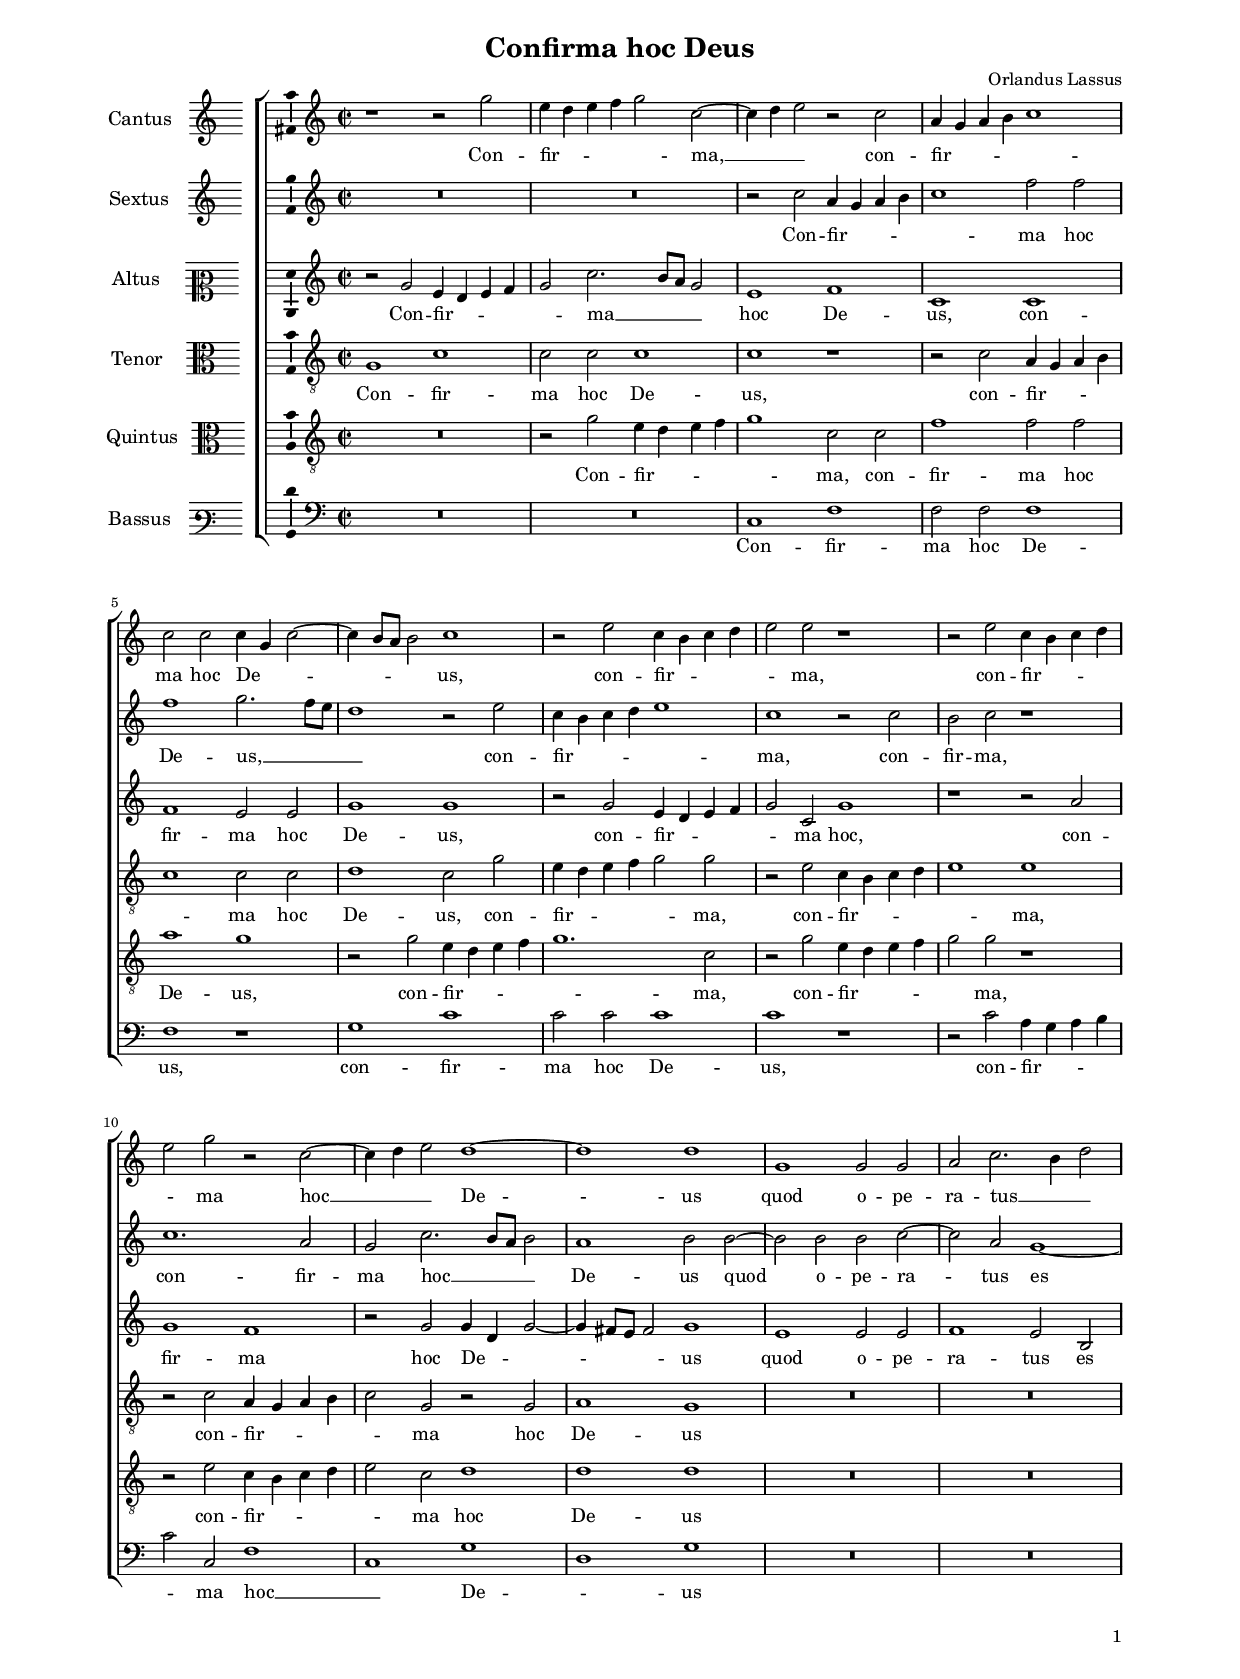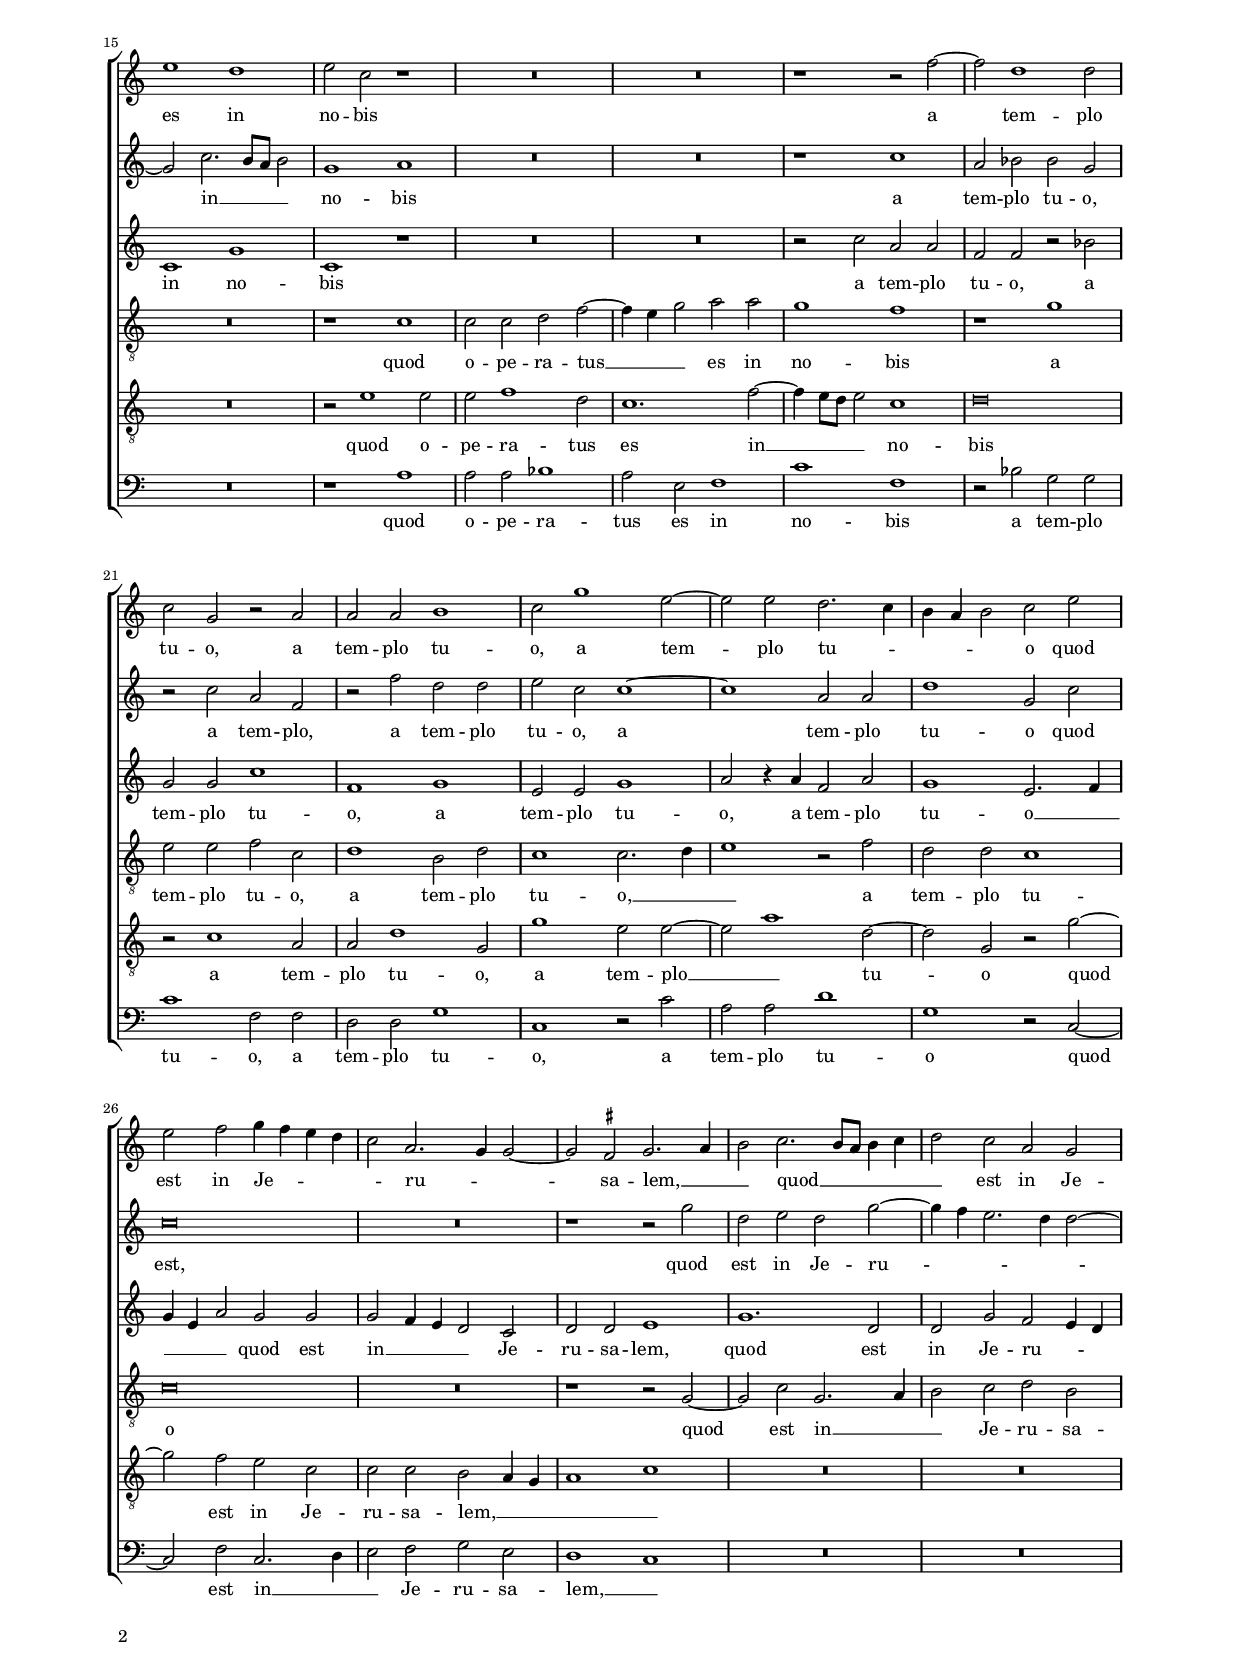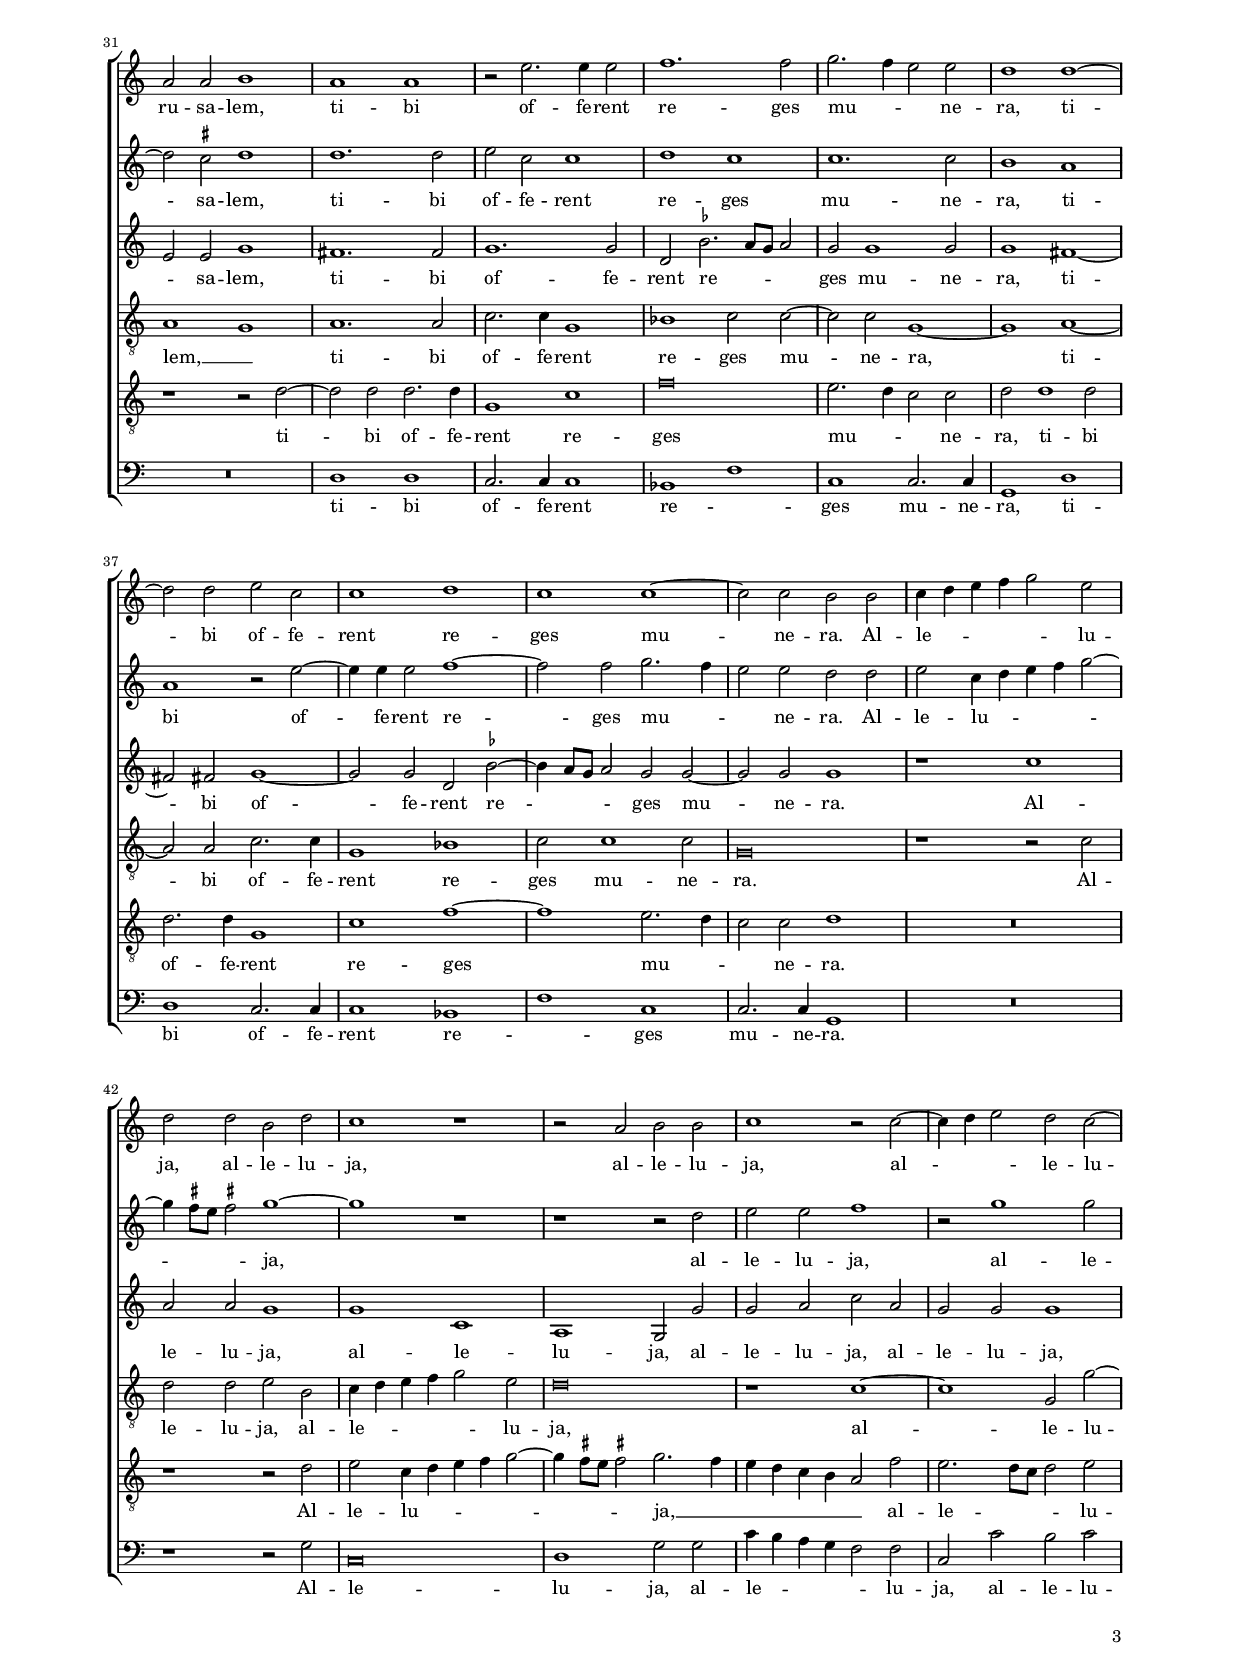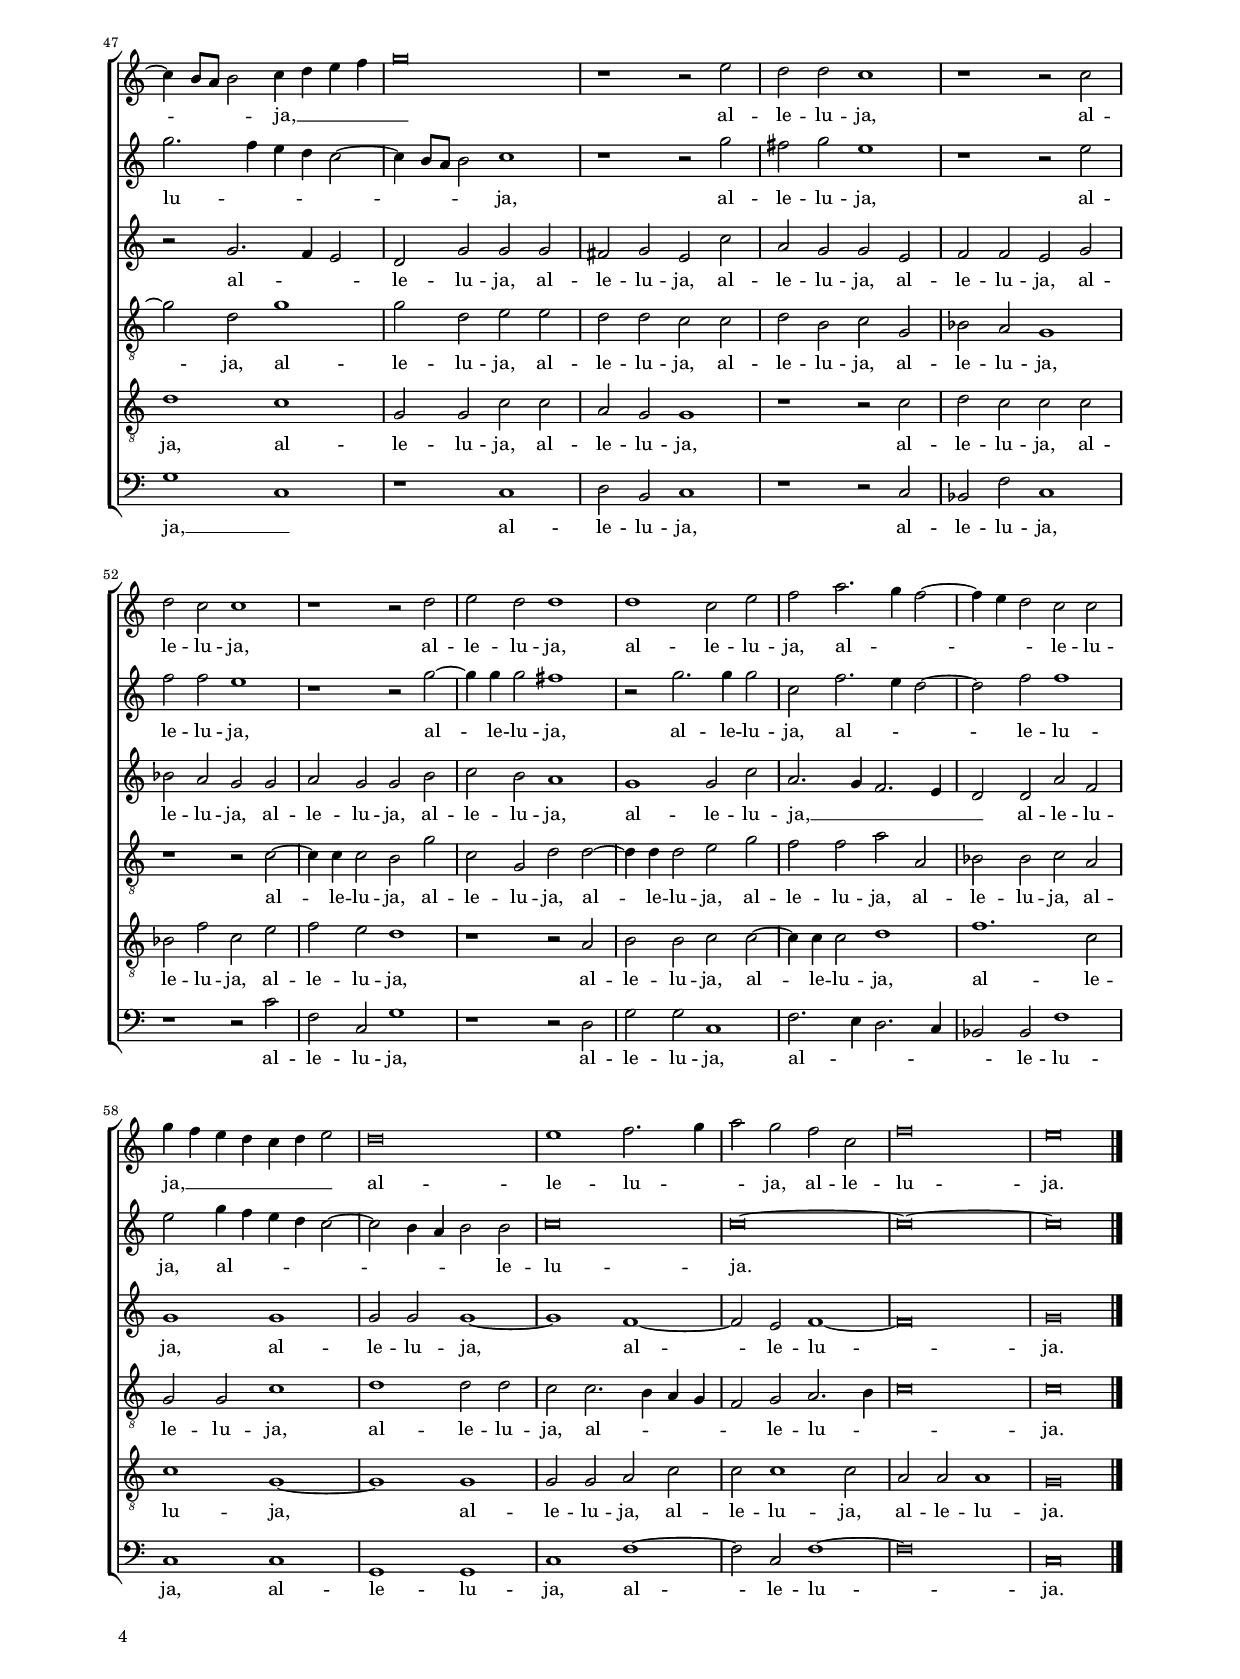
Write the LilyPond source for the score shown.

\header
{
  title="Confirma hoc Deus"
  composer="Orlandus Lassus"
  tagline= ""
}

\version "2.24.1"
\include "deutsch.ly"
#(set-global-staff-size 15)
% #(set-default-paper-size "letter")
#(ly:set-option 'point-and-click #f)


\paper
	{
	top-margin = 1.5 \cm
	bottom-margin = 0.9 \cm
	left-margin = 2 \cm
	right-margin = 2 \cm
	ragged-bottom = ##f
	ragged-last-bottom = ##f
	print-page-number = ##f
	system-system-spacing = #'((basic-distance . 16) (minimum-distance . 14) (padding . 5) (strechability . 150))
	oddFooterMarkup=\markup   \fill-line { "" \fromproperty #'page:page-number-string }
	evenFooterMarkup=\markup  \fill-line { \fromproperty #'page:page-number-string "" }
	last-bottom-spacing = #'((basic-distance . 12) (minimum-distance . 7) (padding . 4))
	systems-per-page = 3
%	min-systems-per-page = 3
	}


global = {
	\key c \major
	\time 2/2 \set Score.measureLength = #(ly:make-moment 2/1)
	\skip 1*2*63 \bar "|."
	}

ficta = { \once \set suggestAccidentals = ##t }
	
forget = #(define-music-function (music) (ly:music?) #{
	\accidentalStyle forget
	$music
	\accidentalStyle default
	#})


incipitcantus = \markup { \score {
	{
	\set Staff.instrumentName = \markup { \fontsize #1 "Cantus" }
	\key c \major
	\clef violin
	s4 \bar ""
	}
	\layout  {
	raggedright = ##t
	indent = 1.6 \cm
	line-width = 2.5 \cm
	\context { \Staff \remove Time_signature_engraver }
	\override Staff.Clef.Y-extent = #'(0 . 0)
	}} \hspace #1 }


incipitsextus = \markup { \score {
	{
	\set Staff.instrumentName = \markup { \fontsize #1 "Sextus" }
	\key c \major
	\clef violin
	s4 \bar ""
	}
	\layout  {
	raggedright = ##t
	indent = 1.6 \cm
	line-width = 2.5 \cm
	\context { \Staff \remove Time_signature_engraver }
	\override Staff.Clef.Y-extent = #'(0 . 0)
	}} \hspace #1 }
      
      
incipitaltus = \markup { \score {
	{
	\set Staff.instrumentName = \markup { \fontsize #1 "Altus" }
	\key c \major
	\clef mezzosoprano
	s4 \bar ""
	}
	\layout  {
	raggedright = ##t
	indent = 1.6 \cm
	line-width = 2.5 \cm
	\context { \Staff \remove Time_signature_engraver }
	\override Staff.Clef.Y-extent = #'(0 . 0)
	}} \hspace #1 }


incipittenor = \markup { \score {
	{
	\set Staff.instrumentName = \markup { \fontsize #1 "Tenor" }
	\key c \major
	\clef alto
	s4 \bar ""
	}
	\layout  {
	raggedright = ##t
	indent = 1.6 \cm
	line-width = 2.5 \cm
	\context { \Staff \remove Time_signature_engraver }
	\override Staff.Clef.Y-extent = #'(0 . 0)
	}} \hspace #1 }
      
      
incipitquintus = \markup { \score {
	{
	\set Staff.instrumentName = \markup { \fontsize #1 "Quintus" }
	\key c \major
	\clef alto
	s4 \bar ""
	}
	\layout  {
	raggedright = ##t
	indent = 1.6 \cm
	line-width = 2.5 \cm
	\context { \Staff \remove Time_signature_engraver }
	\override Staff.Clef.Y-extent = #'(0 . 0)
	}} \hspace #1 }
      
      
incipitbassus = \markup { \score {
	{
	\set Staff.instrumentName = \markup { \fontsize #1 "Bassus" }
	\key c \major
	\clef varbaritone
	s4 \bar ""
	}
	\layout  {
	raggedright = ##t
	indent = 1.6 \cm
	line-width = 2.5 \cm
	\context { \Staff \remove Time_signature_engraver }
	\override Staff.Clef.Y-extent = #'(0 . 0)
	}} \hspace #1 }


cantus =  \relative c''
	{
	r1 r2 g'
	e4 d e f g2 c,~
	c4 d e2 r c
	a4 g a h c1
%5
	c2 c c4 g c2~ |
	c4 h8 a h2 c1
	r2 e c4 h c d
	e2 e r1
	r2 e c4 h c d
%10
	e2 g r c,~ |
	c4 d e2 d1~
	d1 d
	g,1 g2 g
	a2 c2. h4 d2
%15
	e1 d |
	e2 c r1
	R\breve
	R\breve
	r1 r2 f~
%20
	f2 d1 d2 |
	c2 g r a
	a2 a h1
	c2 g'1 e2~
	e2 e d2. c4
%25
	h4 a h2 c e |
	e2 f g4 f e d
	c2 a2. g4 g2~
	g2 \ficta fis g2. a4
	h2 c2. h8 a h4 c
%30
	d2 c a g |
	a2 a h1
	a1 a
	r2 e'2. e4 e2
	f1. f2
%35
	g2. f4 e2 e2 
	d1 d~
	d2 d e c
	c1 d
	c1 c~
%40
	c2 c h h |
	c4 d e f g2 e
	d2 d h d
	c1 r
	r2 a h h
%45
	c1 r2 c~ |
	c4 d e2 d c~
	c4 h8 a h2 c4 d e f
	g\breve
	r1 r2 e
%50
	d2 d c1 |
	r1 r2 c
	d2 c c1
	r1 r2 d
	e2 d d1
%55
	d1 c2 e |
	f2 a2. g4 f2~
	f4 e d2 c c
	g'4 f e d c d e2
	d\breve
%60
	e1 f2. g4 |
	a2 g f c
	f\breve
	e\breve |
	}


sextus = \relative c''
	{
	R\breve
	R\breve
	r2 c a4 g a h
	c1 f2 f
%5
	f1 g2. f8 e |
	d1 r2 e
	c4 h c d e1
	c1 r2 c
	h2 c r1
%10
	c1. a2 |
	g2 c2. h8 a h2
	a1 h2 h~
	h2 h h c~
	c2 a g1~
%15
	g2 c2. h8 a h2 |
	g1 a
	R\breve
	R\breve
	r1 c
%20
	a2 b b g |
	r2 c a f
	r2 f' d d
	e2 c c1~
	c1 a2 a
%25
	d1 g,2 c |
	c\breve
	R\breve
	r1 r2 g'
	d2 e d g~
%30
	g4 f e2. d4 d2~ |
	d2 \ficta cis d1
	d1. d2
	e2 c c1
	d1 c
%35
	c1. c2 |
	h1 a
	a1 r2 e'~
	e4 e e2 f1~
	f2 f g2. f4
%40
	e2 e d d |
	e2 c4 d e f g2~
	g4 \ficta fis8 e \ficta fis!2 g1~
	g1 r
	r1 r2 d
%45
	e2 e f1 |
	r2 g1 g2
	g2. f4 e d c2~
	c4 h8 a h2 c1
	r1 r2 g'
%50
	fis2 g e1 |
	r1 r2 e
	f2 f e1
	r1 r2 g~
	g4 g g2 fis1
%55
	r2 g2. g4 g2 |
	c,2 f2. e4 d2~
	d2 f f1
	e2 g4 f e d c2~
	c2 h4 a h2 h
%60
	c\breve |
	c\breve~
	c\breve~
	c\breve |
	}


altus =  \relative c'
	{
	r2 g' e4 d e f
	g2 c2. h8 a g2
	e1 f
	c1 c
%5
	f1 e2 e |
	g1 g
	r2 g e4 d e f
	g2 c, g'1
	r1 r2 a
%10
	g1 f |
	r2 g g4 d g2~
	g4 fis8 e fis2 g1
	e1 e2 e
	f1 e2 h
%15
	c1 g' |
	c,1 r
	R\breve
	R\breve
	r2 c' a a
%20
	f2 f r b |
	g2 g c1
	f,1 g
	e2 e g1
	a2 r4 a f2 a
%25
	g1 e2. f4 |
	g4 e a2 g g
	g2 f4 e d2 c
	d2 d e1
	g1. d2
%30
	d2 g f e4 d |
	e2 e g1
	fis1. fis2
	g1. g2
	d2 \ficta b'2. a8 g a2
%35
	g2 g1 g2 |
	g1 fis~
	fis2 fis g1~
	g2 g d \ficta b'2~
	b4 a8 g a2 g g~
%40
	g2 g g1 |
	r1 c
	a2 a g1
	g1 c,
	a1 g2 g'
%45
	g2 a c a |
	g2 g g1
	r2 g2. f4 e2
	d2 g g g
	fis2 g e c'
%50
	a2 g g e |
	f2 f e g
	b2 a g g
	a2 g g h
	c2 h a1
%55
	g1 g2 c |
	a2. g4 f2. e4
	d2 d a' f
	g1 g
	g2 g g1~
%60
	g1 f~ |
	f2 e f1~
	f\breve
	g\breve |
	}


tenor =  \relative c'
	{
	g1 c
	c2 c c1
	c1 r
	r2 c a4 g a h
%5
	c1 c2 c |
	d1 c2 g'
	e4 d e f g2 g
	r2 e c4 h c d
	e1 e
%10
	r2 c a4 g a h |
	c2 g r g
	a1 g
	R\breve
	R\breve
%15
	R\breve |
	r1 c
	c2 c d f~
	f4 e g2 a a
	g1 f
%20
	r1 g |
	e2 e f c
	d1 h2 d
	c1 c2. d4
	e1 r2 f
%25
	d2 d c1 |
	c\breve
	R\breve
	r1 r2 g~
	g2 c g2. a4
%30
	h2 c d h |
	a1 g
	a1. a2
	c2. c4 g1
	b1 c2 c~
%35
	c2 c g1~ |
	g1 a~
	a2 a c2. c4
	g1 b
	c2 c1 c2
%40
	g\breve |
	r1 r2 c
	d2 d e h
	c4 d e f g2 e
	d\breve
%45
	r1 c~ |
	c1 g2 g'~
	g2 d g1
	g2 d e e
	d2 d c c
%50
	d2 h c g |
	b2 a g1
	r1 r2 c~
	c4 c c2 h g'
	c,2 g d' d~
%55
	d4 d d2 e g |
	f2 f a a,
	b2 b c a
	g2 g c1
	d1 d2 d
%60
	c2 c2. h4 a g |
	f2 g a2. h4
	c\breve
	c\breve |
	}


quintus  =  \relative c'
	{
	R\breve
	r2 g' e4 d e f
	g1 c,2 c
	f1 f2 f
%5
	a1 g |
	r2 g e4 d e f
	g1. c,2
	r2 g' e4 d e f
	g2 g r1
%10
	r2 e c4 h c d |
	e2 c d1
	d1 d
	R\breve
	R\breve
%15
	R\breve |
	r2 e1 e2
	e2 f1 d2
	c1. f2~
	f4 e8 d e2 c1
%20
	d\breve |
	r2 c1 a2
	a2 d1 g,2
	g'1 e2 e~
	e2 a1 d,2~
%25
	d2 g, r g'~ |
	g2 f e c
	c2 c h a4 g
	a1 c
	R\breve
%30
	R\breve |
	r1 r2 d~
	d2 d d2. d4
	g,1 c
	f\breve
%35
	e2. d4 c2 c |
	d2 d1 d2
	d2. d4 g,1
	c1 f~
	f1 e2. d4
%40
	c2 c d1 |
	R\breve
	r1 r2 d
	e2 c4 d e f g2~
	g4 \ficta fis8 e \ficta fis!2 g2. \forget f4
%45
	e4 d c h a2 f' |
	e2. d8 c d2 e
	d1 c
	g2 g c c
	a2 g g1
%50
	r1 r2 c |
	d2 c c c
	b2 f' c e
	f2 e d1
	r1 r2 a
%55
	h2 h c c~ |
	c4 c c2 d1
	f1. c2
	c1 g~
	g1 g
%60
	g2 g a c |
	c2 c1 c2
	a2 a a1
	g\breve |
	}


bassus  =  \relative c
	{
	R\breve
	R\breve
	c1 f
	f2 f f1
%5
	f1 r |
	g1 c
	c2 c c1
	c1 r
	r2 c a4 g a h
%10
	c2 c, f1 |
	c1 g'
	d1 g
	R\breve
	R\breve
%15
	R\breve |
	r1 a
	a2 a b1
	a2 e f1
	c'1 f,
%20
	r2 b g g |
	c1 f,2 f
	d2 d g1
	c,1 r2 c'
	a2 a d1
%25
	g,1 r2 c,~ |
	c2 f c2. d4
	e2 f g e
	d1 c
	R\breve
%30
	R\breve |
	R\breve
	d1 d
	c2. c4 c1
	b1 f'
%35
	c1 c2. c4 |
	g1 d'
	d1 c2. c4
	c1 b
	f'1 c
%40
	c2. c4 g1 |
	R\breve
	r1 r2 g'
	c,\breve
	d1 g2 g
%45
	c4 h a g f2 f |
	c2 c' h c
	g1 c,
	r1 c
	d2 h c1
%50
	r1 r2 c |
	b2 f' c1
	r1 r2 c'
	f,2 c g'1
	r1 r2 d
%55
	g2 g c,1 |
	f2. e4 d2. c4
	b2 b f'1
	c1 c
	g1 g
%60
	c1 f~ |
	f2 c f1~
	f\breve
	c\breve |
	}


lyricscantus = \lyricmode {
	Con -- fir -- _ _ _ _ ma, __ _ _
	con -- fir -- _ _ _ _ ma hoc De -- _ _ _ _ _ us,
	con -- fir -- _ _ _ _ ma,
	con -- fir -- _ _ _ _ ma hoc __ _ _ De -- us
	quod o -- pe -- ra -- tus __ _ _ es in no -- bis
	a tem -- plo tu -- o,
	a tem -- plo tu -- o,
	a tem -- plo tu -- _ _ _ _ o
	quod est in Je -- _ _ _ _ ru -- _ _ sa -- lem, __ _ _
	quod __ _ _ _ _ _ est in Je -- ru -- sa -- lem,
	ti -- bi of -- fe -- rent re -- ges mu -- _ _ ne -- ra,
	ti -- bi of -- fe -- rent re -- ges mu -- ne -- ra.
	Al -- le -- _ _ _ _ lu -- ja,
	al -- le -- lu -- ja,
	al -- le -- lu -- ja,
	al -- _ _ le -- lu -- _ _ _ ja, __ _ _ _ _
	al -- le -- lu -- ja,
	al -- le -- lu -- ja,
	al -- le -- lu -- ja,
	al -- le -- lu -- ja,
	al -- _ _ _ _ le -- lu -- ja, __ _ _ _ _ _ _ 
	al -- le -- lu -- _ _ ja,
	al -- le -- lu -- ja.
	}


lyricssextus = \lyricmode {
	Con -- fir -- _ _ _ _ ma hoc De -- us, __ _ _ _
	con -- fir -- _ _ _ _ ma,
	con -- fir -- ma,
	con -- fir -- ma hoc __ _ _ _ De -- us
	quod o -- pe -- ra -- tus es in __ _ _ _ no -- bis
	a tem -- plo tu -- o,
	a tem -- plo,
	a tem -- plo tu -- o,
	a tem -- plo tu -- o
	quod est,
	quod est in Je -- ru -- _ _ _ _ sa -- lem,
	ti -- bi of -- fe -- rent re -- ges mu -- ne -- ra,
	ti -- bi of -- fe -- rent re -- ges mu -- _ _ ne -- ra.
	Al -- le -- lu -- _ _ _ _ _ _ _ ja,
	al -- le -- lu -- ja,
	al -- le -- lu -- _ _ _ _ _ _ _ ja,
	al -- le -- lu -- ja,
	al -- le -- lu -- ja,
	al -- le -- lu -- ja,
	al -- le -- lu -- ja,
	al -- _ _ le -- lu -- ja,
	al -- _ _ _ _ _ _ _ le -- lu -- ja.
	}


lyricsaltus = \lyricmode {
	Con -- fir -- _ _ _ _ ma __ _ _ _ hoc De -- us,
	con -- fir -- ma hoc De -- us,
	con -- fir -- _ _ _ _ ma hoc,
	con -- fir -- ma hoc De -- _ _ _ _ _ us
	quod o -- pe -- ra -- tus es in no -- bis
	a tem -- plo tu -- o,
	a tem -- plo tu -- o,
	a tem -- plo tu -- o,
	a tem -- plo tu -- o __ _ _ _ _
	quod est in __ _ _ _ Je -- ru -- sa -- lem,
	quod est in Je -- ru -- _ _ _ sa -- lem,
	ti -- bi of -- fe -- rent re -- _ _ _ ges mu -- ne -- ra,
	ti -- bi of -- fe -- rent re -- _ _ _ ges mu -- ne -- ra.
	Al -- le -- lu -- ja,
	al -- le -- lu -- ja,
	al -- le -- lu -- ja,
	al -- le -- lu -- ja,
	al -- _ _ le -- lu -- ja,
	al -- le -- lu -- ja,
	al -- le -- lu -- ja,
	al -- le -- lu -- ja,
	al -- le -- lu -- ja,
	al -- le -- lu -- ja,
	al -- le -- lu -- ja,
	al -- le -- lu -- ja, __ _ _ _ _ 
	al -- le -- lu -- ja,
	al -- le -- lu -- ja,
	al -- le -- lu -- ja.
	}
	

lyricstenor = \lyricmode {
	Con -- fir -- ma hoc De -- us,
	con -- fir -- _ _ _ _ ma hoc De -- us,
	con -- fir -- _ _ _ _ ma,
	con -- fir -- _ _ _ _ ma,
	con -- fir -- _ _ _ _ ma hoc De -- us
	quod o -- pe -- ra -- tus __ _ _ es in no -- bis
	a tem -- plo tu -- o,
	a tem -- plo tu -- o, __ _ _
	a tem -- plo tu -- o
	quod est in __ _ _ Je -- ru -- sa -- lem, __ _
	ti -- bi of -- fe -- rent re -- ges mu -- ne -- ra,
	ti -- bi of -- fe -- rent re -- ges mu -- ne -- ra.
	Al -- le -- lu -- ja,
	al -- le -- _ _ _ _ lu -- ja,
	al -- le -- lu -- ja,
	al -- le -- lu -- ja,
	al -- le -- lu -- ja,
	al -- le -- lu -- ja,
	al -- le -- lu -- ja,
	al -- le -- lu -- ja,
	al -- le -- lu -- ja,
	al -- le -- lu -- ja,
	al -- le -- lu -- ja,
	al -- le -- lu -- ja,
	al -- le -- lu -- ja,
	al -- le -- lu -- ja,
	al -- _ _ _ _ le -- lu -- _ _ ja.
	}


lyricsquintus = \lyricmode {
	Con -- fir -- _ _ _ _ ma,
	con -- fir -- ma hoc De -- us,
	con -- fir -- _ _ _ _ ma,
	con -- fir -- _ _ _ _ ma,
	con -- fir -- _ _ _ _ ma hoc De -- us
	quod o -- pe -- ra -- tus es in __ _ _ _ no -- bis
	a tem -- plo tu -- o,
	a tem -- plo __ _ tu -- o
	quod est in Je -- ru -- sa -- lem, __ _ _ _ _
	ti -- bi of -- fe -- rent re -- ges mu -- _ _ ne -- ra,
	ti -- bi of -- fe -- rent re -- ges mu -- _ _ ne -- ra.
	Al -- le -- lu -- _ _ _ _ _ _ _ ja, __ _ _ _ _ _ _
	al -- le -- _ _ _ lu -- ja,
	al -- le -- lu -- ja,
	al -- le -- lu -- ja,
	al -- le -- lu -- ja,
	al -- le -- lu -- ja,
	al -- le -- lu -- ja,
	al -- le -- lu -- ja,
	al -- le -- lu -- ja,
	al -- le -- lu -- ja,
	al -- le -- lu -- ja,
	al -- le -- lu -- ja,
	al -- le -- lu -- ja.
	}


lyricsbassus = \lyricmode {
	Con -- fir -- ma hoc De -- us,
	con -- fir -- ma hoc De -- us,
	con -- fir -- _ _ _ _ ma hoc __ _ De -- _ us
	quod o -- pe -- ra -- tus es in no -- bis
	a tem -- plo tu -- o,
	a tem -- plo tu -- o,
	a tem -- plo tu -- o
	quod est in __ _ _ Je -- ru -- sa -- lem, __ _
	ti -- bi of -- fe -- rent re -- _ ges mu -- ne -- ra,
	ti -- bi of -- fe -- rent re -- _ ges mu -- ne -- ra.
	Al -- le -- lu -- ja,
	al -- le -- _ _ _ _ lu -- ja,
	al -- le -- lu -- ja, __ _
	al -- le -- lu -- ja,
	al -- le -- lu -- ja,
	al -- le -- lu -- ja,
	al -- le -- lu -- ja,
	al -- _ _ _ _ le -- lu -- ja,
	al -- le -- lu -- ja,
	al -- le -- lu -- ja.
	}


\score
{  
	\transpose c c {
	\new ChoirStaff \with { \override StaffGrouper.staff-staff-spacing.basic-distance = #11.5 }
	<<

	\new Staff << \global
	\new Voice="v1" {
		\set Staff.instrumentName=\incipitcantus
		\set Staff.midiInstrument = "reed organ"
		\clef violin
		\cantus }
	\new Lyrics \lyricsto "v1" {\lyricscantus }
	>>


	\new Staff << \global
	\new Voice="v6" {
		\set Staff.instrumentName=\incipitsextus
		\set Staff.midiInstrument = "reed organ"
		\clef violin 
		\sextus}
	\new Lyrics \lyricsto "v6" {\lyricssextus }
	>>


	\new Staff << \global
	\new Voice="v2" {
		\set Staff.instrumentName=\incipitaltus
		\set Staff.midiInstrument = "reed organ"
		\clef violin 
		\altus}
	\new Lyrics \lyricsto "v2" {\lyricsaltus }
	>>


	\new Staff << \global
	\new Voice="v3" {
		\set Staff.instrumentName=\incipittenor
		\set Staff.midiInstrument = "reed organ"
		\clef "G_8"
		\tenor }
	\new Lyrics \lyricsto "v3" {\lyricstenor }
	>>


	\new Staff << \global
	\new Voice="v5" {
		\set Staff.instrumentName=\incipitquintus
		\set Staff.midiInstrument = "reed organ"
		\clef "G_8"
		\quintus}
	\new Lyrics \lyricsto "v5" {\lyricsquintus }
	>>


	\new Staff << \global
	\new Voice="v4" {
		\set Staff.instrumentName=\incipitbassus
		\set Staff.midiInstrument = "reed organ"
		\clef bass 
		\bassus }
	\new Lyrics \lyricsto "v4" {\lyricsbassus}
	>>

	>>
	} % transpose

	\layout
	{
	indent = 2.5 \cm
%	\context { \Lyrics \override VerticalAxisGroup.nonstaff-relatedstaff-spacing.padding = #2 }
%	\context { \Lyrics \override LyricText.font-size = #1 }
	\context { \Staff \override TimeSignature.break-visibility = #end-of-line-invisible }
	\context { \Staff \consists Ambitus_engraver }
	\context { \Score \override BarNumber.padding = #2 }
	\context { \Voice \override NoteHead.style = #'baroque }
	}

\midi
	{
	\tempo 2 = 90
	}

}


% EOF
